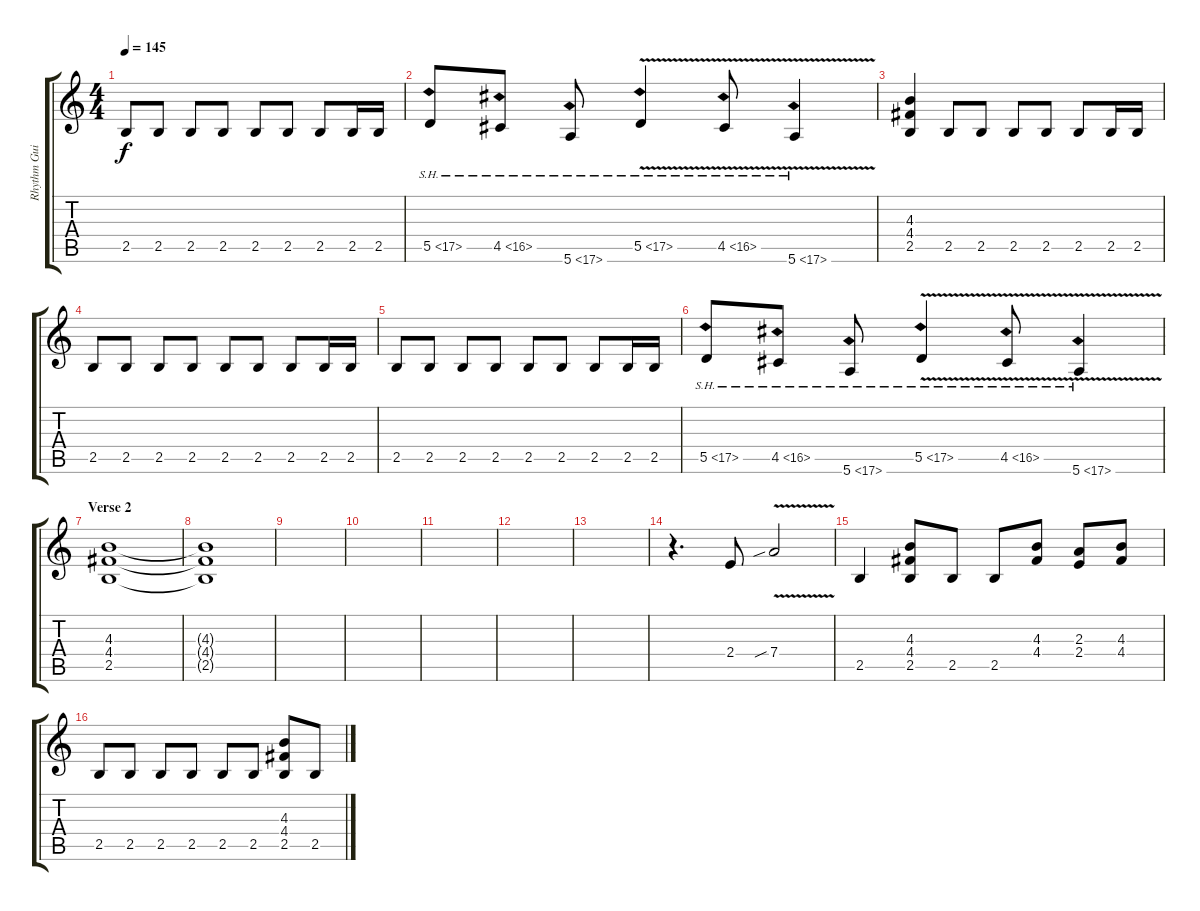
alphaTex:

\track ("Rhythm Guitar 1" "Rhythm Gui") {instrument distortionguitar}
\staff {score tabs}
\tuning (E4 B3 G3 D3 A2 E2) {hide}
\ts (4 4)
\tempo 145
\clef g2
\ks c
2.5.8{dy f} 2.5.8 2.5.8 2.5.8 2.5.8 2.5.8 2.5.8 2.5.16 2.5.16 |
5.5{sh 12}.8 4.5{sh 12}.8 5.6{sh 12}.8 5.5{sh 12 v}.4 4.5{sh 12 v}.8 5.6{sh 12 v}.4 |
(4.3 4.4 2.5).4 2.5.8 2.5.8 2.5.8 2.5.8 2.5.8 2.5.16 2.5.16 |
2.5.8 2.5.8 2.5.8 2.5.8 2.5.8 2.5.8 2.5.8 2.5.16 2.5.16 |
2.5.8 2.5.8 2.5.8 2.5.8 2.5.8 2.5.8 2.5.8 2.5.16 2.5.16 |
5.5{sh 12}.8 4.5{sh 12}.8 5.6{sh 12}.8 5.5{sh 12 v}.4 4.5{sh 12 v}.8 5.6{sh 12 v}.4 |
\section ("" "Verse 2")
(4.3 4.4 2.5).1{volume 0} |
(4.3{t} 4.4{t} 2.5{t}).1 |
|
|
|
|
|
r.4{d} 2.4.8 7.4{v sib}.2 |
2.5.4 (4.3 4.4 2.5).8 2.5.8 2.5.8 (4.3 4.4).8 (2.3 2.4).8 (4.3 4.4).8 |
2.5.8 2.5.8 2.5.8 2.5.8 2.5.8 2.5.8 (4.3 4.4 2.5).8 2.5.8
